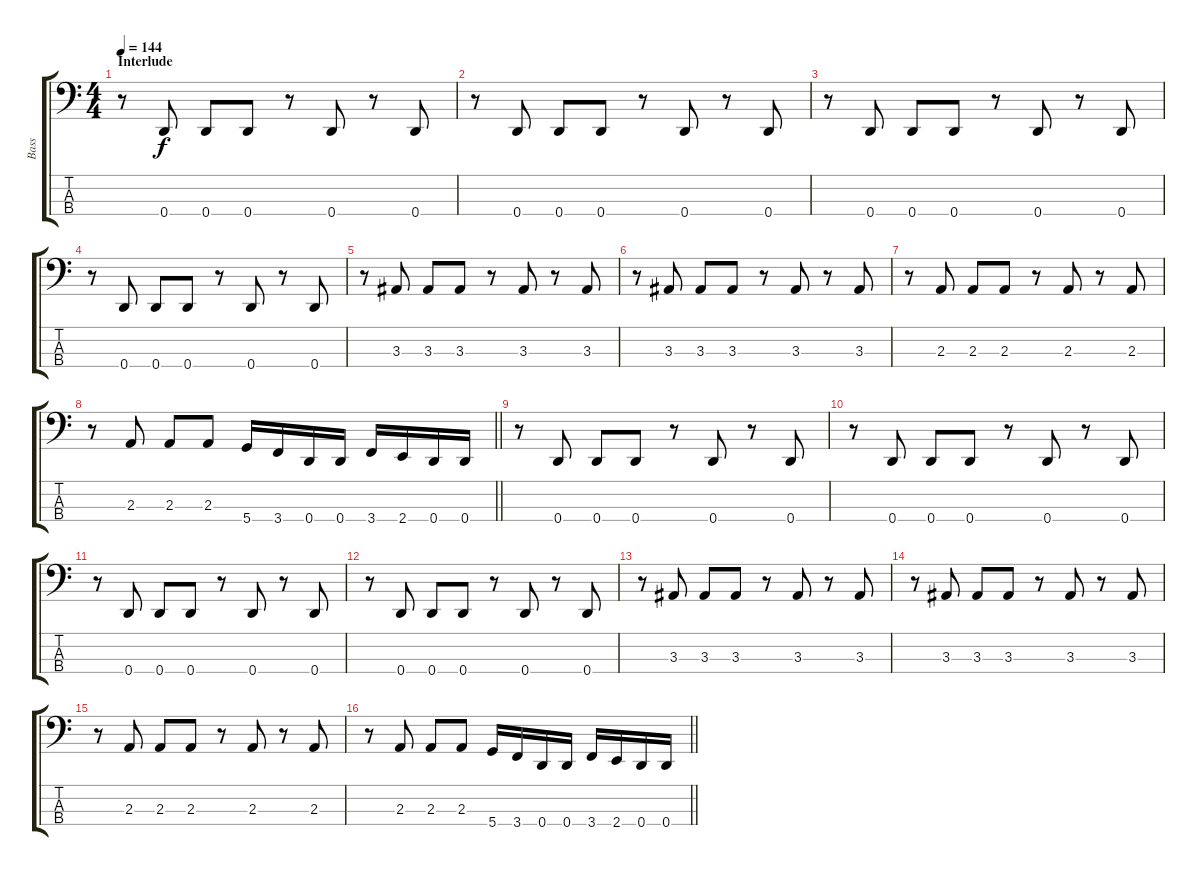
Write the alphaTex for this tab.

\track ("Bass" "Bass") {instrument electricbassfinger}
\staff {score tabs}
\tuning (F2 C2 G1 D1) {hide}
\ts (4 4)
\section ("" "Interlude")
\tempo 144
\clef f4
\ks c
r.8{dy f} 0.4.8 0.4.8 0.4.8 r.8 0.4.8 r.8 0.4.8 |
r.8 0.4.8 0.4.8 0.4.8 r.8 0.4.8 r.8 0.4.8 |
r.8 0.4.8 0.4.8 0.4.8 r.8 0.4.8 r.8 0.4.8 |
r.8 0.4.8 0.4.8 0.4.8 r.8 0.4.8 r.8 0.4.8 |
r.8 3.3.8 3.3.8 3.3.8 r.8 3.3.8 r.8 3.3.8 |
r.8 3.3.8 3.3.8 3.3.8 r.8 3.3.8 r.8 3.3.8 |
r.8 2.3.8 2.3.8 2.3.8 r.8 2.3.8 r.8 2.3.8 |
\barLineRight lightlight
r.8 2.3.8 2.3.8 2.3.8 5.4.16 3.4.16 0.4.16 0.4.16 3.4.16 2.4.16 0.4.16 0.4.16 |
\section ("" "")
r.8 0.4.8 0.4.8 0.4.8 r.8 0.4.8 r.8 0.4.8 |
r.8 0.4.8 0.4.8 0.4.8 r.8 0.4.8 r.8 0.4.8 |
r.8 0.4.8 0.4.8 0.4.8 r.8 0.4.8 r.8 0.4.8 |
r.8 0.4.8 0.4.8 0.4.8 r.8 0.4.8 r.8 0.4.8 |
r.8 3.3.8 3.3.8 3.3.8 r.8 3.3.8 r.8 3.3.8 |
r.8 3.3.8 3.3.8 3.3.8 r.8 3.3.8 r.8 3.3.8 |
r.8 2.3.8 2.3.8 2.3.8 r.8 2.3.8 r.8 2.3.8 |
\barLineRight lightlight
r.8 2.3.8 2.3.8 2.3.8 5.4.16 3.4.16 0.4.16 0.4.16 3.4.16 2.4.16 0.4.16 0.4.16
